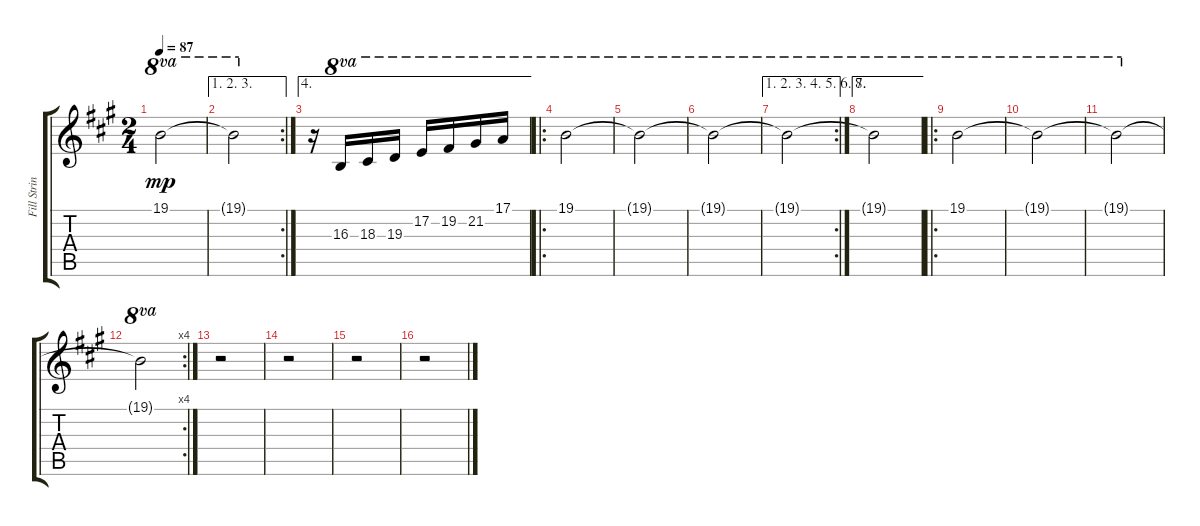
\track ("Fill Strings" "Fill Strin") {instrument stringensemble1}
\staff {score tabs}
\tuning (E4 B3 G3 D3 A2 E2) {hide}
\ts (2 4)
\tempo 87
\clef g2
\ks a
19.1{t}.2{ot 8va dy mp} |
\ae (1 2 3)
\rc 2
19.1{t}.2{ot 8va} |
\ae 4
r.16 16.3.16{ot 8va} 18.3.16{ot 8va} 19.3.16{ot 8va} 17.2.16{ot 8va} 19.2.16{ot 8va} 21.2.16{ot 8va} 17.1.16{ot 8va} |
\ro
19.1.2{ot 8va} |
19.1{t}.2{ot 8va} |
19.1{t}.2{ot 8va} |
\ae (1 2 3 4 5 6 7)
\rc 2
19.1{t}.2{ot 8va} |
\ae 8
19.1{t}.2{ot 8va} |
\ro
19.1.2{ot 8va} |
19.1{t}.2{ot 8va} |
19.1{t}.2{ot 8va} |
\rc 4
19.1{t}.2{ot 8va} |
r.2 |
r.2 |
r.2 |
r.2
